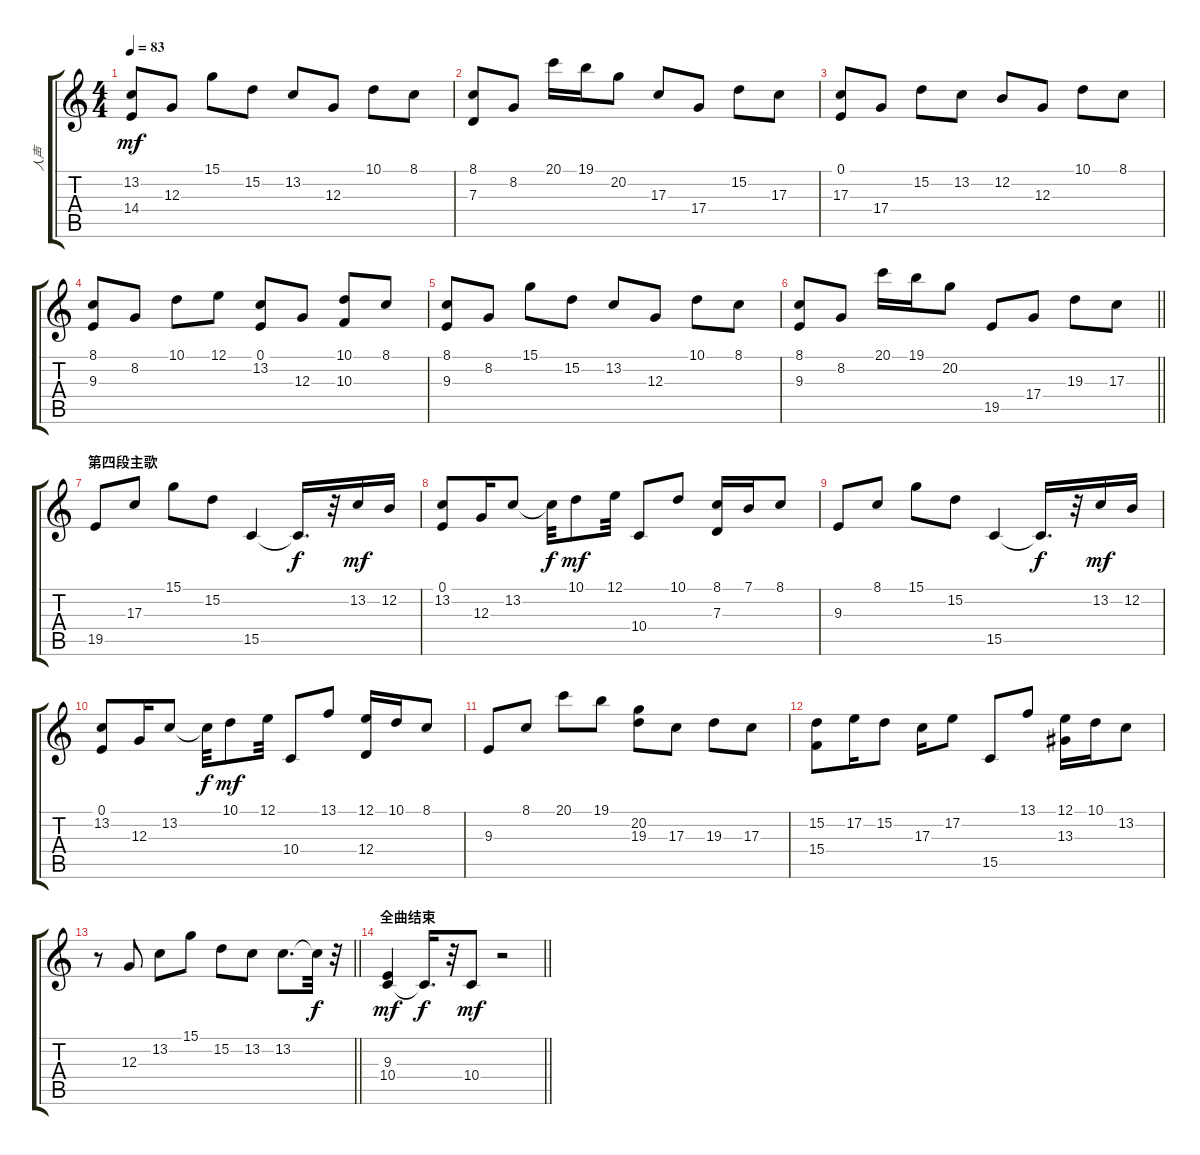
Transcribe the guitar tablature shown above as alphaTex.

\track ("人声" "人声") {instrument acousticgrandpiano}
\staff {score tabs}
\tuning (E4 B3 G3 D3 A2 E2) {hide}
\ts (4 4)
\tempo 83
\clef g2
\ks c
(13.2 14.4).8{dy mf} 12.3.8 15.1.8 15.2.8 13.2.8 12.3.8 10.1.8 8.1.8 |
(8.1 7.3).8 8.2.8 20.1.16 19.1.16 20.2.8 17.3.8 17.4.8 15.2.8 17.3.8 |
(0.1 17.3).8 17.4.8 15.2.8 13.2.8 12.2.8 12.3.8 10.1.8 8.1.8 |
(8.1 9.3).8 8.2.8 10.1.8 12.1.8 (0.1 13.2).8 12.3.8 (10.1 10.3).8 8.1.8 |
(8.1 9.3).8 8.2.8 15.1.8 15.2.8 13.2.8 12.3.8 10.1.8 8.1.8 |
\barLineRight lightlight
(8.1 9.3).8 8.2.8 20.1.16 19.1.16 20.2.8 19.5.8 17.4.8 19.3.8 17.3.8 |
\section ("" "第四段主歌")
19.5.8 17.3.8 15.1.8 15.2.8 15.5.4 15.5{t}.16{d dy f} r.32 13.2.16{dy mf} 12.2.16 |
(0.1 13.2).8 12.3.16 13.2.8 13.2{t}.32{dy f} 10.1.8{dy mf} 12.1.32 10.4.8 10.1.8 (8.1 7.3).16 7.1.16 8.1.8 |
9.3.8 8.1.8 15.1.8 15.2.8 15.5.4 15.5{t}.16{d dy f} r.32 13.2.16{dy mf} 12.2.16 |
(0.1 13.2).8 12.3.16 13.2.8 13.2{t}.32{dy f} 10.1.8{dy mf} 12.1.32 10.4.8 13.1.8 (12.1 12.4).16 10.1.16 8.1.8 |
9.3.8 8.1.8 20.1.8 19.1.8 (20.2 19.3).8 17.3.8 19.3.8 17.3.8 |
(15.2 15.4).8 17.2.16 15.2.8 17.3.16 17.2.8 15.5.8 13.1.8 (12.1 13.3).16 10.1.16 13.2.8 |
\barLineRight lightlight
r.8 12.3.8 13.2.8 15.1.8 15.2.8 13.2.8 13.2.8{d} 13.2{t}.32{dy f} r.32 |
\section ("" "全曲结束")
\barLineRight lightlight
(9.3 10.4).4{dy mf} 10.4{t}.16{d dy f} r.32 10.4.8{dy mf} r.2
